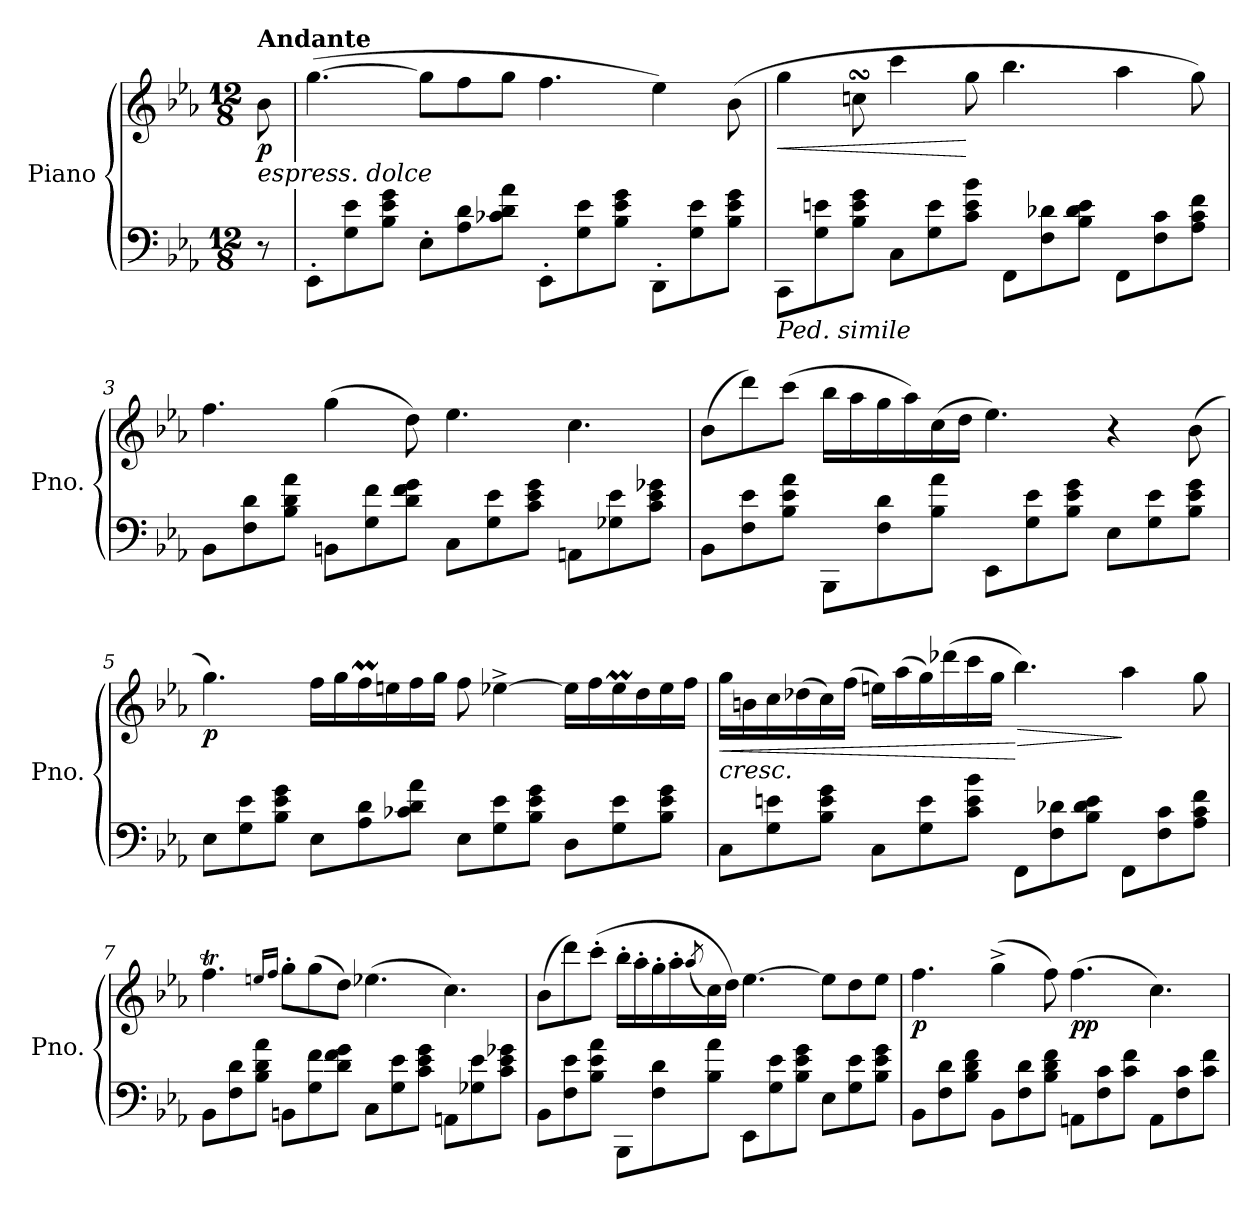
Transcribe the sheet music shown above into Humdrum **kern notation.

**kern	**kern	**dynam
*part1	*part1	*part1
*staff2	*staff1	*staff1/2
*I"Piano	*	*
*I'Pno.	*	*
*clefF4	*clefG2	*
*k[b-e-a-]	*k[b-e-a-]	*
*M12/8	*M12/8	*
*MM60	*MM60	*
=	=	=
!	!LO:TX:B:t=Andante	!
!	!LO:TX:b:i:t=espress. dolce	!
!	!	!LO:DY:b
8r	8b-\	p
=1	=1	=1
8EE-'\L	(>[4.gg\	.
8G\< 8e-\<	.	.
8B-\ 8e-\ 8g\J	.	.
8E-'\L	8gg\L]	.
8A-\ 8d\	8ff\	.
8c-X\ 8d\ 8a-\J	8gg\J	.
8EE-'\L	4.ff\	.
8G\ 8e-\	.	.
8B-\ 8e-\ 8g\J	.	.
8DD'\L	4ee-\)	.
8G\ 8e-\	.	.
8B-\ 8e-\ 8g\J	(>8b-\	.
=2	=2	=2
!LO:TX:b:i:t=Ped. simile	!	!
!	!	!LO:HP:b
8CC\L	4gg\	<
8G\ 8en\	.	.
8B-\ 8e\ 8g\J	8ccnsSSS\	.
8C\L	4ccc\	.
8G\ 8e\	.	.
8c\ 8e\ 8b-\J	8gg\	[
8FF\L	4.bb-\	.
8F\ 8d-X\	.	.
8B-\ 8d-\ 8e\J	.	.
8FF\L	4aa-\	.
8F\ 8c\	.	.
8A-\ 8c\ 8f\J	8gg\)	.
!!LO:LB:g=z
=3	=3	=3
8BB-\L	4.ff\	.
8F\ 8d\	.	.
8B-\ 8d\ 8a-\J	.	.
8BBn\L	(>4gg\	.
8G\ 8f\	.	.
8d\ 8f\ 8g\J	8dd\)	.
8C\L	4.ee-\	.
8G\ 8e-\	.	.
8c\ 8e-\ 8g\J	.	.
8AAn\L	4.cc\	.
8G-X\ 8e-\	.	.
8c\ 8e-\ 8g-X\J	.	.
!!LO:LB:g=z
=4	=4	=4
8BB-\L	(>8b-\L	.
8F\ 8e-\	8ddd\)	.
8B-\ 8e-\ 8a-\J	(>8ccc\J	.
8BBB-\L	16bb-\LL	.
.	16aa-\	.
8F\ 8d\	16gg\	.
.	16aa-\)	.
8B-\ 8a-\J	(>16cc\	.
.	16dd\JJ	.
8EE-\L	4.ee-\)	.
8G\ 8e-\	.	.
8B-\ 8e-\ 8g\J	.	.
8E-\L	4r	.
8G\ 8e-\	.	.
8B-\ 8e-\ 8g\J	(>8b-\	.
!!LO:LB:g=z
=5	=5	=5
!	!	!LO:DY:b
8E-\L	4.gg\)	p
8G\ 8e-\	.	.
8B-\ 8e-\ 8g\J	.	.
8E-\L	16ff\LL	.
.	16gg\	.
8A-\ 8d\	16ffM\	.
.	16een\	.
8c-X\ 8d\ 8a-\J	16ff\	.
.	16gg\JJ	.
8E-\L	8ff\	.
8G\ 8e-\	[4ee-X^\	.
8B-\ 8e-\ 8g\J	.	.
8D\L	16ee-\LL]	.
.	16ff\	.
8G\ 8e-\	16ee-M\	.
.	16dd\	.
8B-\ 8e-\ 8g\J	16ee-\	.
.	16ff\JJ	.
!!LO:PB:g=z
=6	=6	=6
!	!LO:TX:b:i:t=cresc.	!
!	!	!LO:HP:b
8C\L	16gg\LL	<
.	16bn\	.
8G\ 8en\	16cc\	.
.	(>16dd-X\	.
8B-\ 8e\ 8g\J	16cc\)	.
.	(>16ff\JJ	.
8C\L	16een\LL)	.
.	(>16aa-\	.
8G\ 8e\	16gg\)	.
.	(>16ddd-X\	.
8c\ 8e\ 8b-\J	16ccc\	.
.	16gg\JJ	.
!	!	!LO:HP:n=1:b
8FF\L	4.bb-\)	[ >
8F\ 8d-X\	.	.
8B-\ 8d-\ 8e\J	.	.
8FF\L	4aa-\	]
8F\ 8c\	.	.
8A-\ 8c\ 8f\J	8gg\	.
!!LO:LB:g=z
=7	=7	=7
8BB-\L	4.ffT\	.
8F\ 8d\	.	.
8B-\ 8d\ 8a-\J	.	.
.	16qeen/LL	.
.	16qff/JJ	.
8BBn\L	8gg'\L	.
8G\ 8f\	(>8gg\	.
8d\ 8f\ 8g\J	8dd\J)	.
8C\L	(>4.ee-X\	.
8G\ 8e-\	.	.
8c\ 8e-\ 8g\J	.	.
8AAn\L	4.cc\)	.
8G-X\ 8e-\	.	.
8c\ 8e-\ 8g-X\J	.	.
=8	=8	=8
8BB-\L	(>8b-\L	.
8F\ 8e-\	8ddd\)	.
8B-\ 8e-\ 8a-\J	(>8ccc'\J	.
8BBB-\L	16bb-'\LL	.
.	16aa-'\	.
8F\ 8d\	16gg'\	.
.	16aa-'\	.
.	(<8qaa-/	.
8B-\ 8a-\J	16cc\)	.
.	16dd\JJ)	.
8EE-\L	[4.ee-\	.
8G\ 8e-\	.	.
8B-\ 8e-\ 8g\J	.	.
8E-\L	8ee-\L]	.
8G\ 8e-\	8dd\	.
8B-\ 8e-\ 8g\J	8ee-\J	.
!!LO:LB:g=z
=9	=9	=9
!	!	!LO:DY:b
8BB-\L	4.ff\	p
8F\ 8d\	.	.
8B-\ 8d\ 8f\J	.	.
8BB-\L	(>4gg^\	.
8F\ 8d\	.	.
8B-\ 8d\ 8f\J	8ff\)	.
!	!	!LO:DY:b
8AAn\L	(>4.ff\	pp
8F\ 8c\	.	.
8c\ 8f\J	.	.
8AA\L	4.cc\)	.
8F\ 8c\	.	.
8c\ 8f\J	.	.
=	=	=
*-	*-	*-
